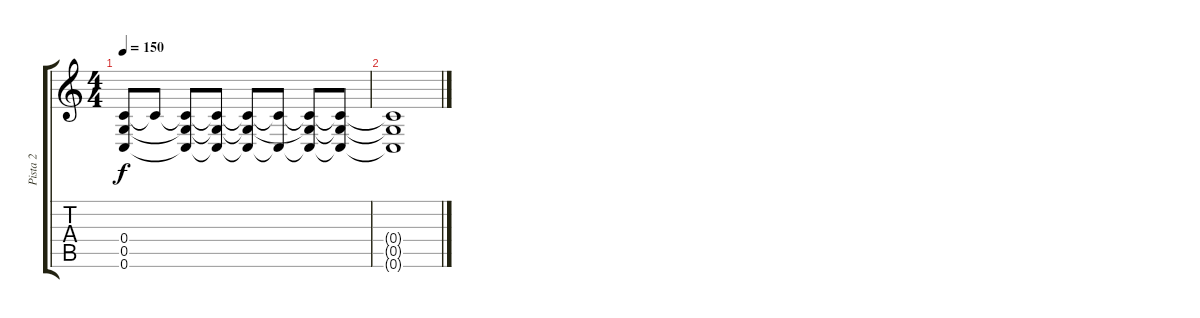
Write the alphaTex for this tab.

\track ("Pista 2" "Pista 2") {instrument overdrivenguitar}
\staff {score tabs}
\tuning (E4 C4 G3 C3 G2 C2) {hide}
\ts (4 4)
\tempo 150
\clef g2
\ks c
(0.4{t} 0.5{t} 0.6{t}).8{dy f} 0.4{t}.8 (0.4{t} 0.5{t} 0.6{t}).8 (0.4{t} 0.5{t} 0.6{t}).8 (0.4{t} 0.5{t} 0.6{t}).8 (0.4{t} 0.6{t}).8 (0.4{t} 0.5{t} 0.6{t}).8 (0.4{t} 0.5{t} 0.6{t}).8 |
(0.4{t} 0.5{t} 0.6{t}).1
